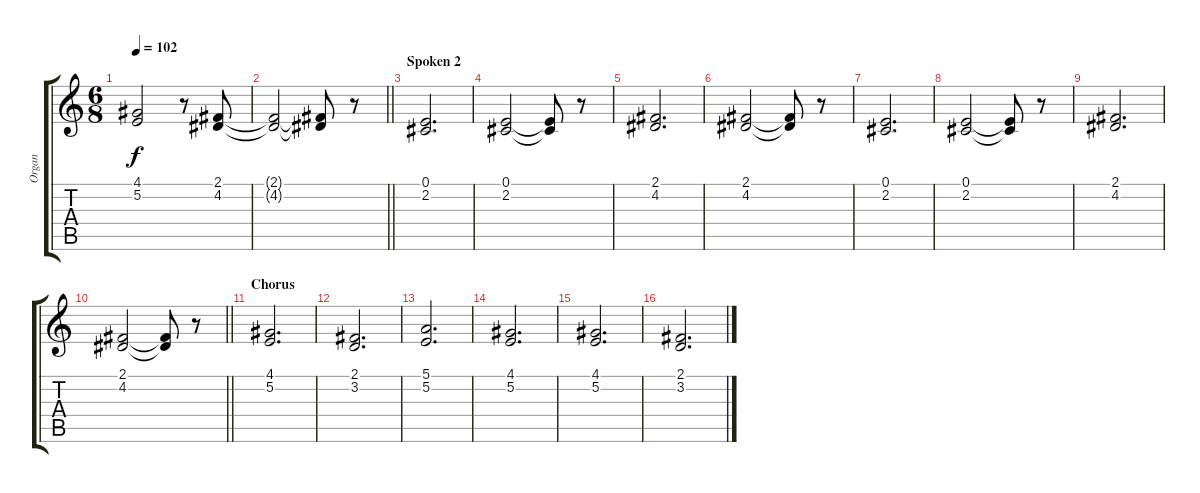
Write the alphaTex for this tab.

\track ("Organ" "Organ") {instrument percussiveorgan}
\staff {score tabs}
\tuning (E4 B3 G3 D3 A2 E2) {hide}
\ts (6 8)
\tempo 102
\clef g2
\ks c
(4.1 5.2).2{dy f} r.8 (2.1 4.2).8 |
\barLineRight lightlight
(2.1{t} 4.2{t}).2 (2.1{t} 4.2{t}).8 r.8 |
\section ("" "Spoken 2")
(0.1 2.2).2{d} |
(0.1 2.2).2 (0.1{t} 2.2{t}).8 r.8 |
(2.1 4.2).2{d} |
(2.1 4.2).2 (2.1{t} 4.2{t}).8 r.8 |
(0.1 2.2).2{d} |
(0.1 2.2).2 (0.1{t} 2.2{t}).8 r.8 |
(2.1 4.2).2{d} |
\barLineRight lightlight
(2.1 4.2).2 (2.1{t} 4.2{t}).8 r.8 |
\section ("" "Chorus")
(4.1 5.2).2{d} |
(2.1 3.2).2{d} |
(5.1 5.2).2{d} |
(4.1 5.2).2{d} |
(4.1 5.2).2{d} |
(2.1 3.2).2{d}
